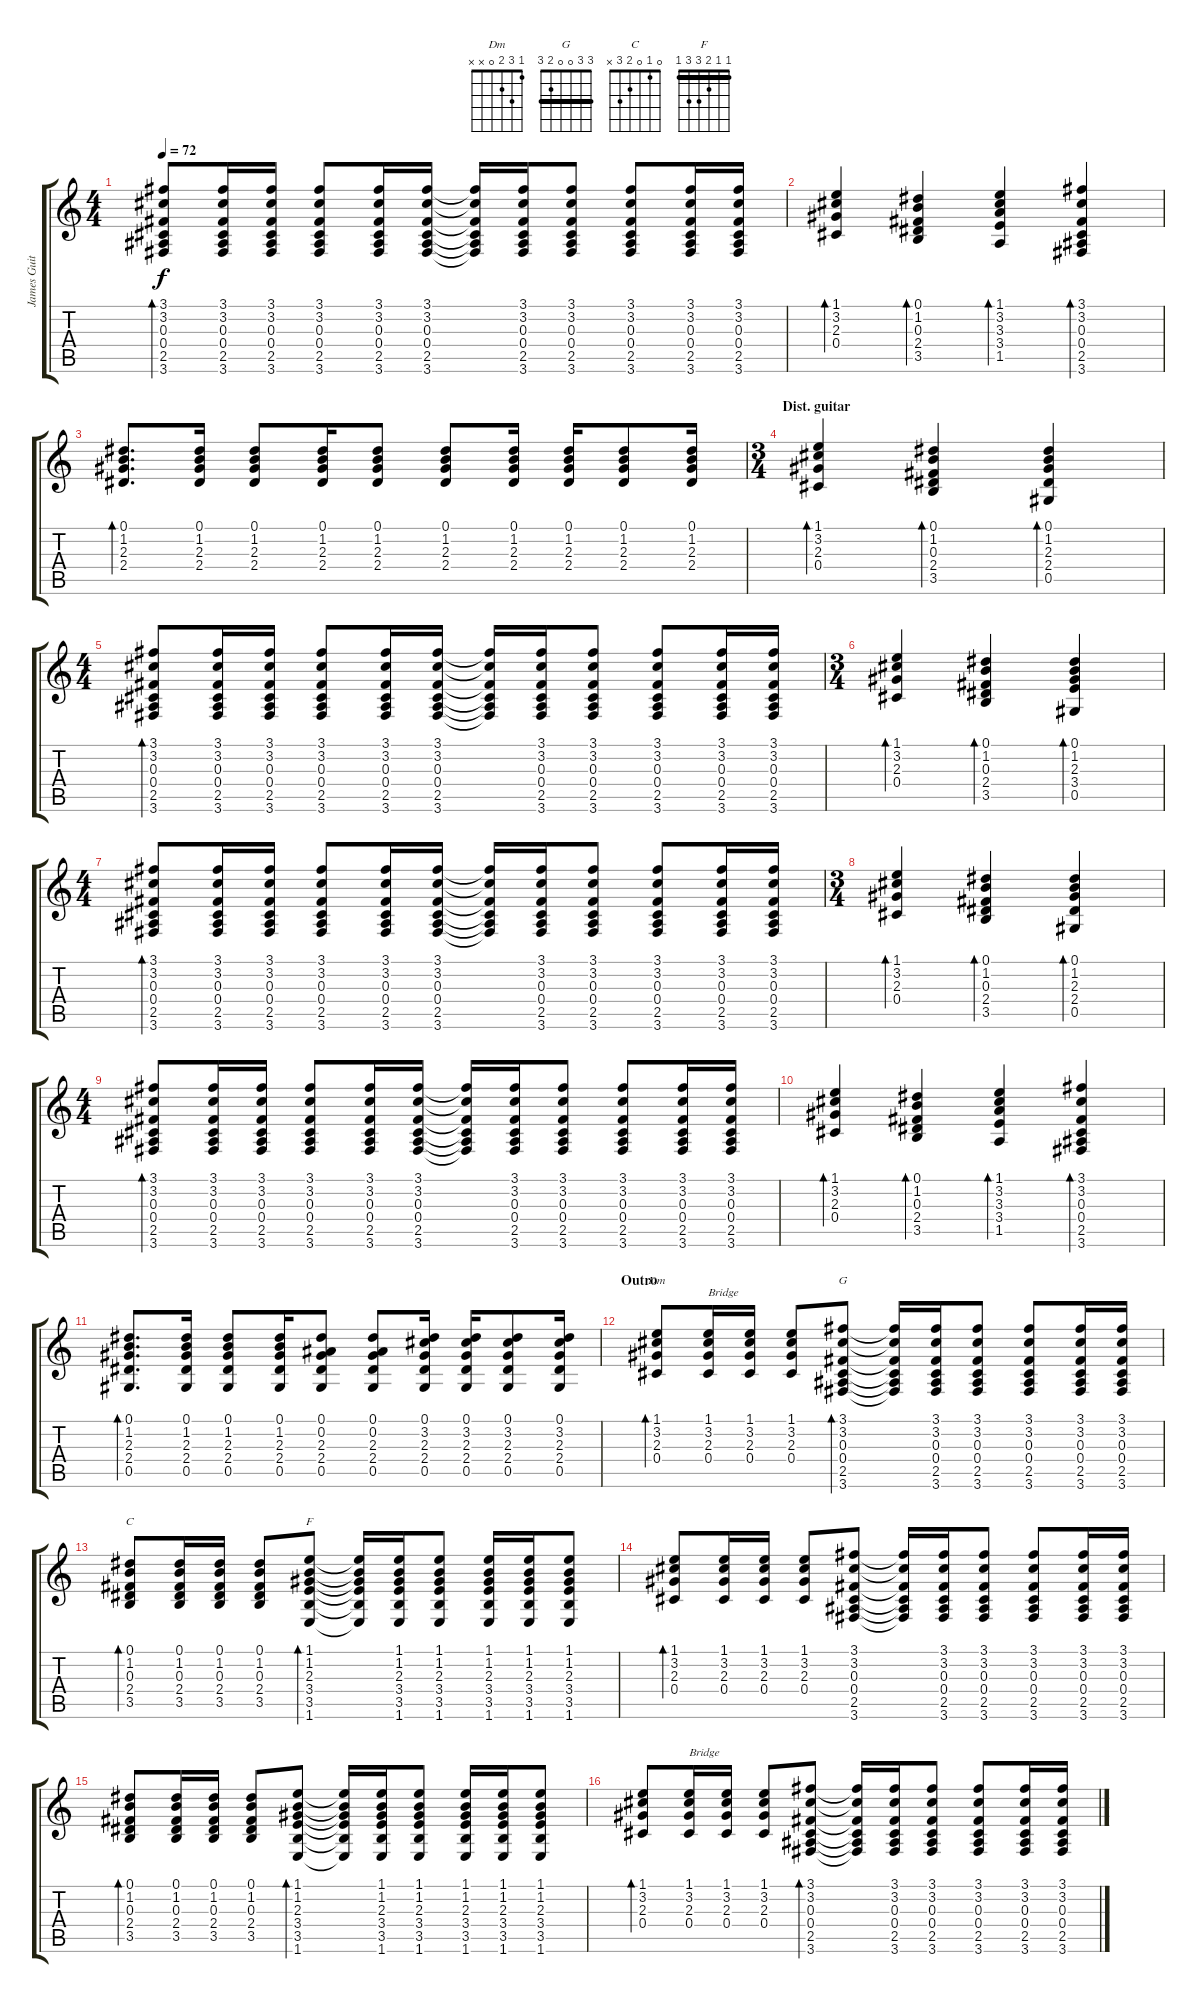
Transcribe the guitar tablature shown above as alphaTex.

\track ("James Guitar" "James Guit") {instrument acousticguitarsteel}
\staff {score tabs}
\tuning (Eb4 Bb3 Gb3 Db3 Ab2 Eb2) {hide}
\chord ("Dm" 1 3 2 0 x x)
\chord ("G" 3 3 0 0 2 3) {barre 3}
\chord ("C" 0 1 0 2 3 x)
\chord ("F" 1 1 2 3 3 1) {barre 1}
\ts (4 4)
\tempo 72
\clef g2
\ks c
(3.1 3.2 0.3 0.4 2.5 3.6).8{bd 60 dy f} (3.1 3.2 0.3 0.4 2.5 3.6).16 (3.1 3.2 0.3 0.4 2.5 3.6).16 (3.1 3.2 0.3 0.4 2.5 3.6).8 (3.1 3.2 0.3 0.4 2.5 3.6).16 (3.1 3.2 0.3 0.4 2.5 3.6).16 (3.1{t} 3.2{t} 0.3{t} 0.4{t} 2.5{t} 3.6{t}).16 (3.1 3.2 0.3 0.4 2.5 3.6).16 (3.1 3.2 0.3 0.4 2.5 3.6).8 (3.1 3.2 0.3 0.4 2.5 3.6).8 (3.1 3.2 0.3 0.4 2.5 3.6).16 (3.1 3.2 0.3 0.4 2.5 3.6).16 |
(1.1 3.2 2.3 0.4).4{bd 60} (0.1 1.2 0.3 2.4 3.5).4{bd 60} (1.1 3.2 3.3 3.4 1.5).4{bd 60} (3.1 3.2 0.3 0.4 2.5 3.6).4{bd 60} |
(0.1 1.2 2.3 2.4).8{d bd 60} (0.1 1.2 2.3 2.4).16 (0.1 1.2 2.3 2.4).8 (0.1 1.2 2.3 2.4).16 (0.1 1.2 2.3 2.4).8 (0.1 1.2 2.3 2.4).8 (0.1 1.2 2.3 2.4).16 (0.1 1.2 2.3 2.4).16 (0.1 1.2 2.3 2.4).8 (0.1 1.2 2.3 2.4).16 |
\ts (3 4)
\section ("" "Dist. guitar")
(1.1 3.2 2.3 0.4).4{bd 60} (0.1 1.2 0.3 2.4 3.5).4{bd 60} (0.1 1.2 2.3 2.4 0.5).4{bd 60} |
\ts (4 4)
(3.1 3.2 0.3 0.4 2.5 3.6).8{bd 60} (3.1 3.2 0.3 0.4 2.5 3.6).16 (3.1 3.2 0.3 0.4 2.5 3.6).16 (3.1 3.2 0.3 0.4 2.5 3.6).8 (3.1 3.2 0.3 0.4 2.5 3.6).16 (3.1 3.2 0.3 0.4 2.5 3.6).16 (3.1{t} 3.2{t} 0.3{t} 0.4{t} 2.5{t} 3.6{t}).16 (3.1 3.2 0.3 0.4 2.5 3.6).16 (3.1 3.2 0.3 0.4 2.5 3.6).8 (3.1 3.2 0.3 0.4 2.5 3.6).8 (3.1 3.2 0.3 0.4 2.5 3.6).16 (3.1 3.2 0.3 0.4 2.5 3.6).16 |
\ts (3 4)
(1.1 3.2 2.3 0.4).4{bd 60} (0.1 1.2 0.3 2.4 3.5).4{bd 60} (0.1 1.2 2.3 3.4 0.5).4{bd 60} |
\ts (4 4)
(3.1 3.2 0.3 0.4 2.5 3.6).8{bd 60} (3.1 3.2 0.3 0.4 2.5 3.6).16 (3.1 3.2 0.3 0.4 2.5 3.6).16 (3.1 3.2 0.3 0.4 2.5 3.6).8 (3.1 3.2 0.3 0.4 2.5 3.6).16 (3.1 3.2 0.3 0.4 2.5 3.6).16 (3.1{t} 3.2{t} 0.3{t} 0.4{t} 2.5{t} 3.6{t}).16 (3.1 3.2 0.3 0.4 2.5 3.6).16 (3.1 3.2 0.3 0.4 2.5 3.6).8 (3.1 3.2 0.3 0.4 2.5 3.6).8 (3.1 3.2 0.3 0.4 2.5 3.6).16 (3.1 3.2 0.3 0.4 2.5 3.6).16 |
\ts (3 4)
(1.1 3.2 2.3 0.4).4{bd 60} (0.1 1.2 0.3 2.4 3.5).4{bd 60} (0.1 1.2 2.3 2.4 0.5).4{bd 60} |
\ts (4 4)
(3.1 3.2 0.3 0.4 2.5 3.6).8{bd 60} (3.1 3.2 0.3 0.4 2.5 3.6).16 (3.1 3.2 0.3 0.4 2.5 3.6).16 (3.1 3.2 0.3 0.4 2.5 3.6).8 (3.1 3.2 0.3 0.4 2.5 3.6).16 (3.1 3.2 0.3 0.4 2.5 3.6).16 (3.1{t} 3.2{t} 0.3{t} 0.4{t} 2.5{t} 3.6{t}).16 (3.1 3.2 0.3 0.4 2.5 3.6).16 (3.1 3.2 0.3 0.4 2.5 3.6).8 (3.1 3.2 0.3 0.4 2.5 3.6).8 (3.1 3.2 0.3 0.4 2.5 3.6).16 (3.1 3.2 0.3 0.4 2.5 3.6).16 |
(1.1 3.2 2.3 0.4).4{bd 60} (0.1 1.2 0.3 2.4 3.5).4{bd 60} (1.1 3.2 3.3 3.4 1.5).4{bd 60} (3.1 3.2 0.3 0.4 2.5 3.6).4{bd 60} |
(0.1 1.2 2.3 2.4 0.5).8{d bd 60} (0.1 1.2 2.3 2.4 0.5).16 (0.1 1.2 2.3 2.4 0.5).8 (0.1 1.2 2.3 2.4 0.5).16 (0.1 0.2 2.3 2.4 0.5).8 (0.1 0.2 2.3 2.4 0.5).8 (0.1 3.2 2.3 2.4 0.5).16 (0.1 3.2 2.3 2.4 0.5).16 (0.1 3.2 2.3 2.4 0.5).8 (0.1 3.2 2.3 2.4 0.5).16 |
\section ("" "Outro")
(1.1 3.2 2.3 0.4).8{bd 60 ch "Dm"} (1.1 3.2 2.3 0.4).16{txt "Bridge"} (1.1 3.2 2.3 0.4).16 (1.1 3.2 2.3 0.4).8 (3.1 3.2 0.3 0.4 2.5 3.6).8{bd 60 ch "G"} (3.1{t} 3.2{t} 0.3{t} 0.4{t} 2.5{t} 3.6{t}).16 (3.1 3.2 0.3 0.4 2.5 3.6).16 (3.1 3.2 0.3 0.4 2.5 3.6).8 (3.1 3.2 0.3 0.4 2.5 3.6).8 (3.1 3.2 0.3 0.4 2.5 3.6).16 (3.1 3.2 0.3 0.4 2.5 3.6).16 |
(0.1 1.2 0.3 2.4 3.5).8{bd 60 ch "C"} (0.1 1.2 0.3 2.4 3.5).16 (0.1 1.2 0.3 2.4 3.5).16 (0.1 1.2 0.3 2.4 3.5).8 (1.1 1.2 2.3 3.4 3.5 1.6).8{bd 60 ch "F"} (1.1{t} 1.2{t} 2.3{t} 3.4{t} 3.5{t} 1.6{t}).16 (1.1 1.2 2.3 3.4 3.5 1.6).16 (1.1 1.2 2.3 3.4 3.5 1.6).8 (1.1 1.2 2.3 3.4 3.5 1.6).16 (1.1 1.2 2.3 3.4 3.5 1.6).16 (1.1 1.2 2.3 3.4 3.5 1.6).8 |
(1.1 3.2 2.3 0.4).8{bd 60} (1.1 3.2 2.3 0.4).16 (1.1 3.2 2.3 0.4).16 (1.1 3.2 2.3 0.4).8 (3.1 3.2 0.3 0.4 2.5 3.6).8 (3.1{t} 3.2{t} 0.3{t} 0.4{t} 2.5{t} 3.6{t}).16 (3.1 3.2 0.3 0.4 2.5 3.6).16 (3.1 3.2 0.3 0.4 2.5 3.6).8 (3.1 3.2 0.3 0.4 2.5 3.6).8 (3.1 3.2 0.3 0.4 2.5 3.6).16 (3.1 3.2 0.3 0.4 2.5 3.6).16 |
(0.1 1.2 0.3 2.4 3.5).8{bd 60} (0.1 1.2 0.3 2.4 3.5).16 (0.1 1.2 0.3 2.4 3.5).16 (0.1 1.2 0.3 2.4 3.5).8 (1.1 1.2 2.3 3.4 3.5 1.6).8{bd 60} (1.1{t} 1.2{t} 2.3{t} 3.4{t} 3.5{t} 1.6{t}).16 (1.1 1.2 2.3 3.4 3.5 1.6).16 (1.1 1.2 2.3 3.4 3.5 1.6).8 (1.1 1.2 2.3 3.4 3.5 1.6).16 (1.1 1.2 2.3 3.4 3.5 1.6).16 (1.1 1.2 2.3 3.4 3.5 1.6).8 |
(1.1 3.2 2.3 0.4).8{bd 60} (1.1 3.2 2.3 0.4).16{txt "Bridge"} (1.1 3.2 2.3 0.4).16 (1.1 3.2 2.3 0.4).8 (3.1 3.2 0.3 0.4 2.5 3.6).8{bd 60} (3.1{t} 3.2{t} 0.3{t} 0.4{t} 2.5{t} 3.6{t}).16 (3.1 3.2 0.3 0.4 2.5 3.6).16 (3.1 3.2 0.3 0.4 2.5 3.6).8 (3.1 3.2 0.3 0.4 2.5 3.6).8 (3.1 3.2 0.3 0.4 2.5 3.6).16 (3.1 3.2 0.3 0.4 2.5 3.6).16
